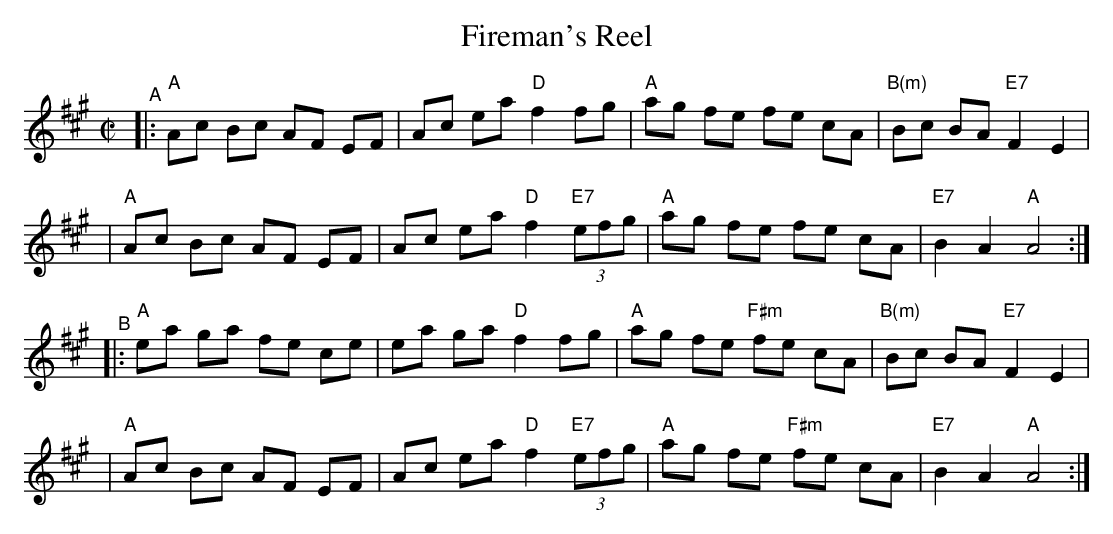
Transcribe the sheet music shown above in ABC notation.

X:1
T: Fireman's Reel
M: C|
L: 1/8
K: A
"^A"\
|:"A"Ac Bc AF EF | Ac ea "D"f2 fg | "A"ag fe fe cA | "B(m)"Bc BA "E7"F2 E2 |
| "A"Ac Bc AF EF | Ac ea "D"f2"E7"(3efg | "A"ag fe fe cA | "E7"B2 A2 "A"A4 :|
"^B"\
|:"A"ea ga fe ce | ea ga "D"f2 fg | "A"ag fe "F#m"fe cA | "B(m)"Bc BA "E7"F2 E2 |
| "A"Ac Bc AF EF | Ac ea "D"f2"E7"(3efg | "A"ag fe "F#m"fe cA | "E7"B2 A2 "A"A4 :|
